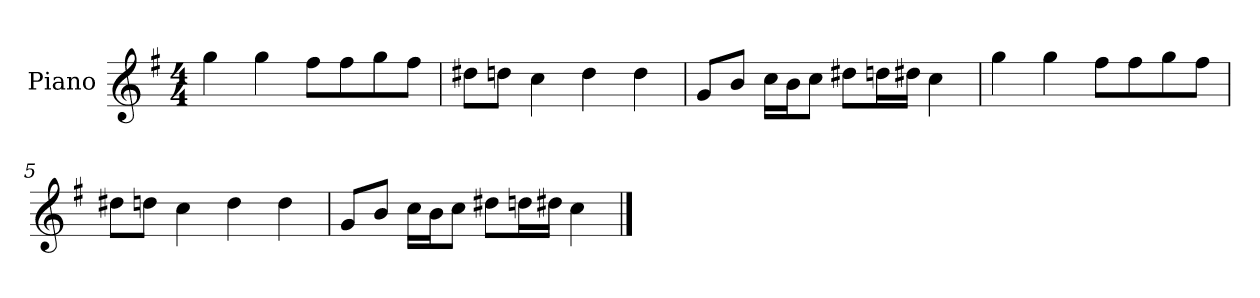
**kern
*part1
*staff1
*I"Piano
*I'P-no
*clefG2
*k[f#]
*M4/4
*MM90
=1
4gg\
4gg\
8ff#\L
8ff#\
8gg\
8ff#\J
=2
8dd#X\L
8ddn\J
4cc\
4dd\
4dd\
=3
8g/L
8b/J
16cc\LL
16b\J
8cc\J
8dd#X\L
16ddn\L
16dd#X\JJ
4cc\
=4
4gg\
4gg\
8ff#\L
8ff#\
8gg\
8ff#\J
=5
8dd#X\L
8ddn\J
4cc\
4dd\
4dd\
!!LO:LB:g=z
=6
8g/L
8b/J
16cc\LL
16b\J
8cc\J
8dd#X\L
16ddn\L
16dd#X\JJ
4cc\
==
*-
